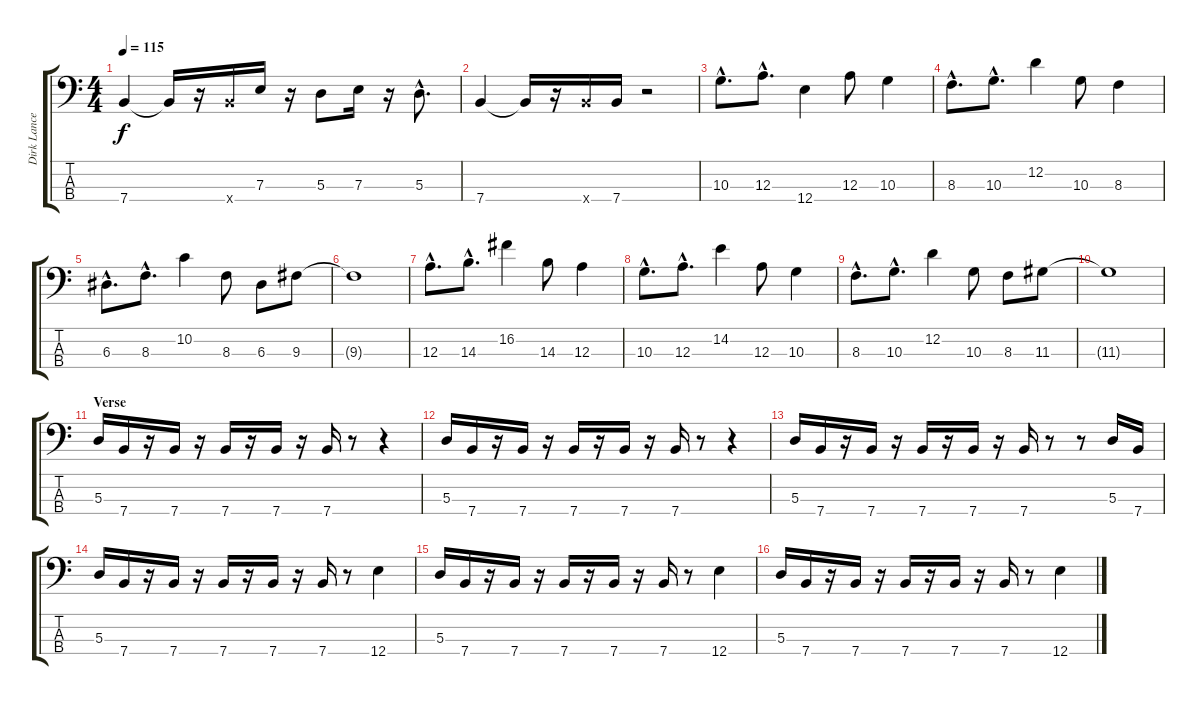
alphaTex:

\track ("Dirk Lance - Bass" "Dirk Lance") {instrument electricbassfinger}
\staff {score tabs}
\tuning (G2 D2 A1 E1) {hide}
\ts (4 4)
\tempo 115
\clef f4
\ks c
7.4.4{dy f} 7.4{t}.16 r.16 7.4{x}.16 7.3.16 r.16 5.3.8 7.3.16 r.16 5.3{hac}.8{d} |
7.4.4 7.4{t}.16 r.16 7.4{x}.16 7.4.16 r.2 |
10.3{hac}.8{d} 12.3{hac}.8{d} 12.4.4 12.3.8 10.3.4 |
8.3{hac}.8{d} 10.3{hac}.8{d} 12.2.4 10.3.8 8.3.4 |
6.3{hac}.8{d} 8.3{hac}.8{d} 10.2.4 8.3.8 6.3.8 9.3.8 |
9.3{t}.1 |
12.3{hac}.8{d} 14.3{hac}.8{d} 16.2.4 14.3.8 12.3.4 |
10.3{hac}.8{d} 12.3{hac}.8{d} 14.2.4 12.3.8 10.3.4 |
8.3{hac}.8{d} 10.3{hac}.8{d} 12.2.4 10.3.8 8.3.8 11.3.8 |
11.3{t}.1 |
\section ("" "Verse")
5.3.16 7.4.16 r.16 7.4.16 r.16 7.4.16 r.16 7.4.16 r.16 7.4.16 r.8 r.4 |
5.3.16 7.4.16 r.16 7.4.16 r.16 7.4.16 r.16 7.4.16 r.16 7.4.16 r.8 r.4 |
5.3.16 7.4.16 r.16 7.4.16 r.16 7.4.16 r.16 7.4.16 r.16 7.4.16 r.8 r.8 5.3.16 7.4.16 |
5.3.16 7.4.16 r.16 7.4.16 r.16 7.4.16 r.16 7.4.16 r.16 7.4.16 r.8 12.4.4 |
5.3.16 7.4.16 r.16 7.4.16 r.16 7.4.16 r.16 7.4.16 r.16 7.4.16 r.8 12.4.4 |
5.3.16 7.4.16 r.16 7.4.16 r.16 7.4.16 r.16 7.4.16 r.16 7.4.16 r.8 12.4.4
